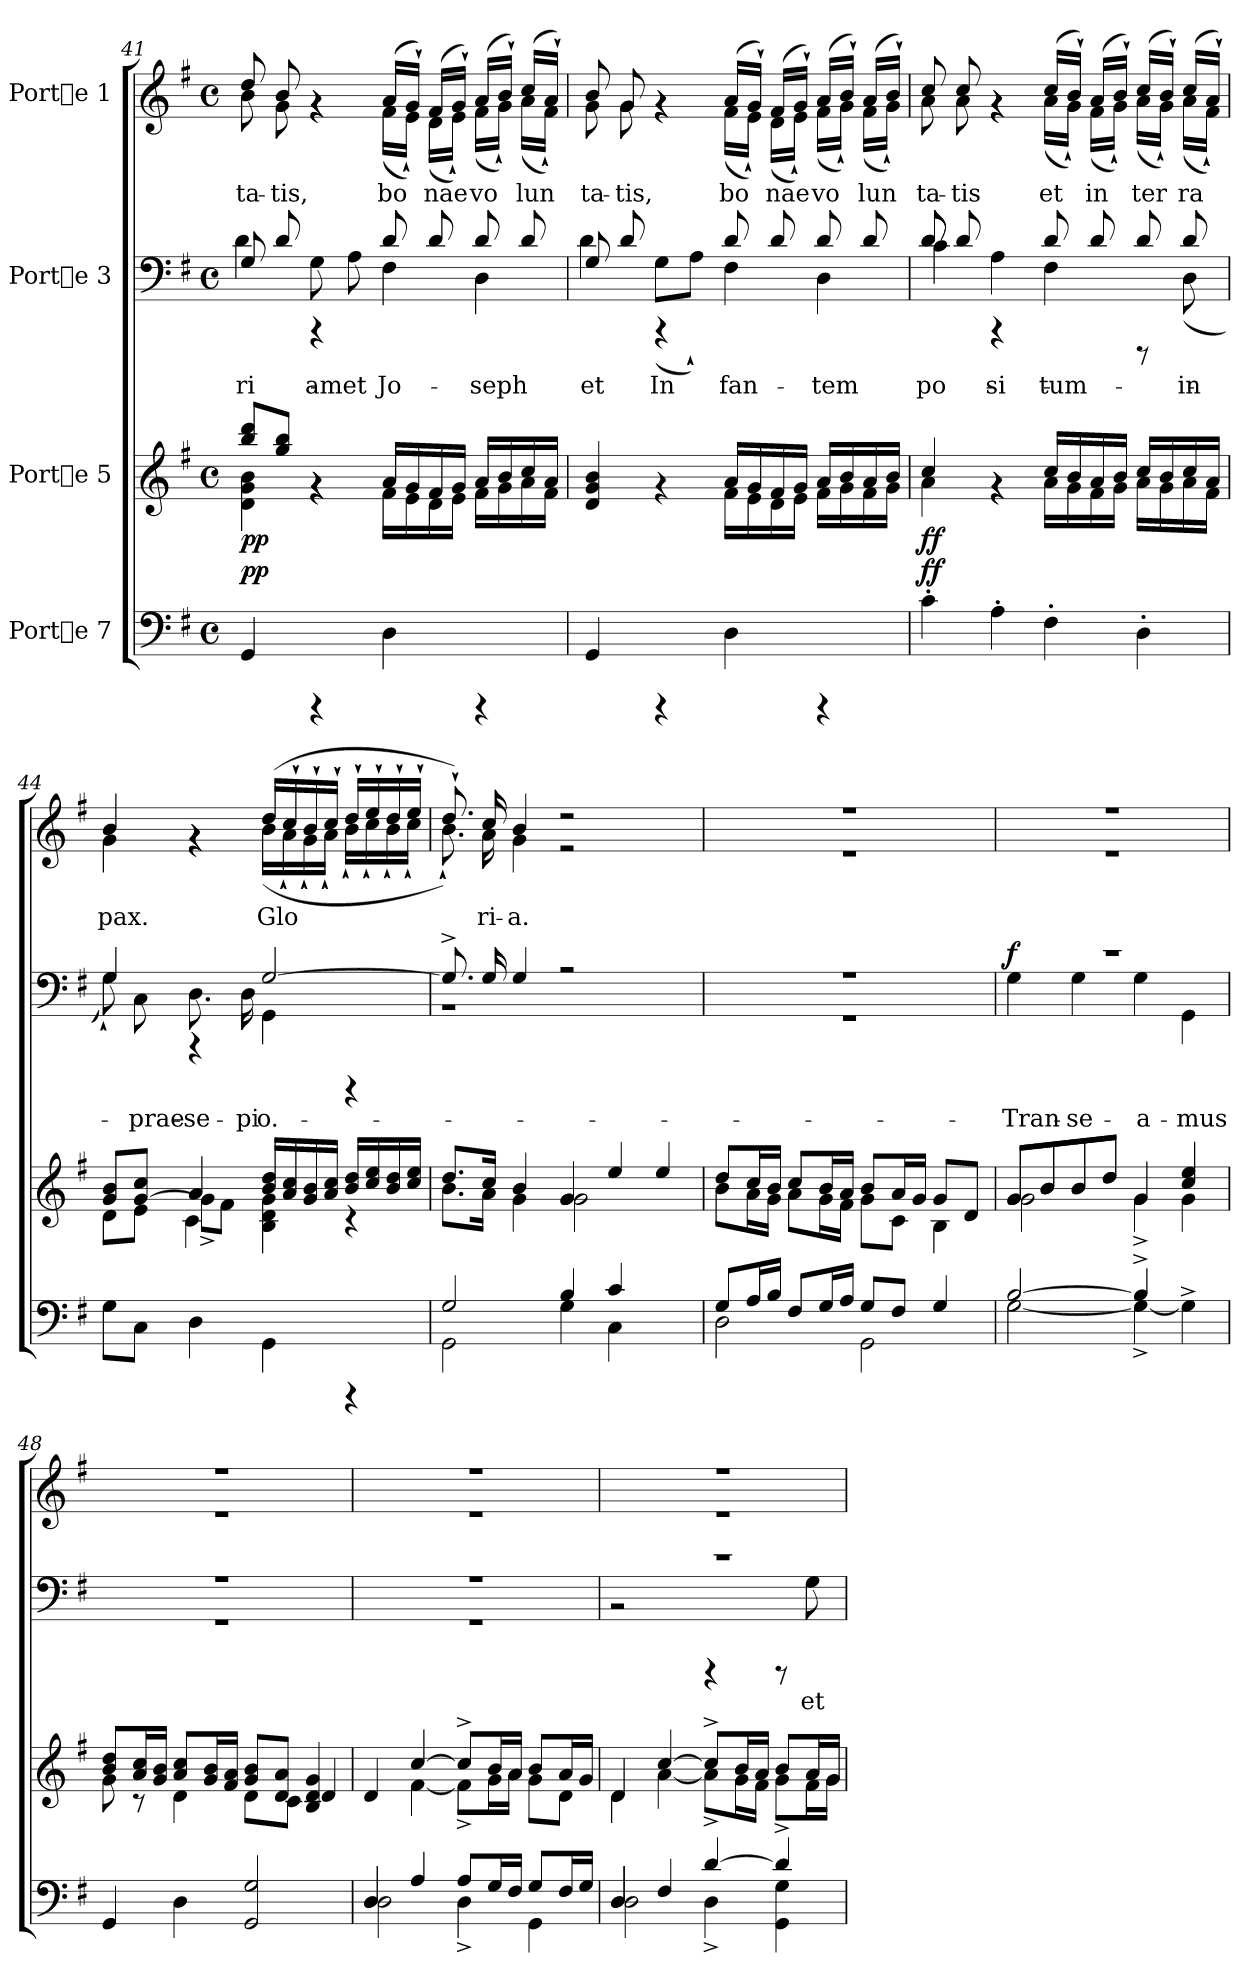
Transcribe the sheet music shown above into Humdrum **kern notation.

**kern	**dynam	**kern	**dynam	**kern	**text	**dynam	**kern	**text
*part4	*part4	*part3	*part3	*part2	*part2	*part2	*part1	*part1
*staff4	*staff4	*staff3	*staff3	*staff2	*staff2	*staff2	*staff1	*staff1
*I"Porte 7	*	*I"Porte 5	*	*I"Porte 3	*	*	*I"Porte 1	*
!!LO:PB:g=z
*clefF4	*	*clefG2	*	*clefF4	*	*	*clefG2	*
*k[f#]	*	*k[f#]	*	*k[f#]	*	*	*k[f#]	*
*G:	*	*G:	*	*G:	*	*	*G:	*
*M4/4	*	*M4/4	*	*M4/4	*	*	*M4/4	*
*met(c)	*	*met(c)	*	*met(c)	*	*	*met(c)	*
=41	=41	=41	=41	=41	=41	=41	=41	=41
*	*	*^	*	*^	*	*	*	*
!	!LO:DY:a	!	!	!	!	!	!LO:LY:b	!	!	!LO:LY:b
*	*	*	*	*	*	*	*	*	*^	*
!	!LO:DY:n=1:b	!	!	!LO:DY:b	!	!	!	!	!	!	!
!	!	!	!	!LO:DY:n=1:b	!	!	!	!	!	!	!
4GG/	p p	8ddd/ 8bb/L	4b\ 4g\ 4d\	p p	8G/	4d\	-ri-	.	8dd/	8b\	-ta-
!	!	!	!	!	!	!	!	!	!	!	!LO:LY:b
.	.	8bb/ 8gg/J	.	.	8d/	.	.	.	8b/	8g\	-tis,
!	!	!	!	!	!	!	!LO:LY:b	!	!	!	!
4rCCC	.	4rf	4rf	.	4rGGG	8G\	-am	.	4rf	4rf	.
!	!	!	!	!	!	!	!LO:LY:b	!	!	!	!
.	.	.	.	.	.	8A\	et	.	.	.	.
!	!	!	!	!	!	!	!LO:LY:b	!	!	!	!LO:LY:b
4D\	.	16a/L	16f#\L	.	8d/	4F#\	Jo-	.	(>16a/L	(>16f#\L	bo-
!	!	!	!	!	!	!	!	!	!	!	!LO:LY:b
.	.	16g/	16e\	.	.	.	.	.	16g`</J)	16e`>\J)	-
!	!	!	!	!	!	!	!	!	!	!	!LO:LY:b
.	.	16f#/	16d\	.	8d/	.	.	.	(>16f#/L	(>16d\L	nae
!	!	!	!	!	!	!	!	!	!	!	!LO:LY:b
.	.	16g/J	16e\J	.	.	.	.	.	16g`</J)	16e`>\J)	.
!	!	!	!	!	!	!	!LO:LY:b	!	!	!	!LO:LY:b
4rCCC	.	16a/L	16f#\L	.	8d/	4D\	-seph	.	(>16a/L	(>16f#\L	vo-
!	!	!	!	!	!	!	!	!	!	!	!LO:LY:b
.	.	16b/	16g\	.	.	.	.	.	16b`</J)	16g`>\J)	-
!	!	!	!	!	!	!	!	!	!	!	!LO:LY:b
.	.	16cc/	16a\	.	8d/	.	.	.	(>16cc/L	(>16a\L	lun-
!	!	!	!	!	!	!	!	!	!	!	!LO:LY:b
.	.	16a/J	16f#\J	.	.	.	.	.	16a`</J)	16f#`>\J)	--
=42	=42	=42	=42	=42	=42	=42	=42	=42	=42	=42	=42
!	!	!	!	!	!	!	!LO:LY:b	!	!	!	!LO:LY:b
4GG/	.	4b/ 4g/ 4d/	2ryy	.	8G/	4d\	et	.	8b/	8g\	-ta-
!	!	!	!	!	!	!	!	!	!	!	!LO:LY:b
.	.	.	.	.	8d/	.	.	.	8g/	8g\	-tis,
!	!	!	!	!	!	!	!LO:LY:b	!	!	!	!
4rCCC	.	4rf	.	.	4rGGG	(>8G\L	In-	.	4rf	4rf	.
!	!	!	!	!	!	!	!LO:LY:b	!	!	!	!
.	.	.	.	.	.	8A`>\J)	-	.	.	.	.
!	!	!	!	!	!	!	!LO:LY:b	!	!	!	!LO:LY:b
4D\	.	16a/L	16f#\L	.	8d/	4F#\	fan-	.	(>16a/L	(>16f#\L	bo-
!	!	!	!	!	!	!	!	!	!	!	!LO:LY:b
.	.	16g/	16e\	.	.	.	.	.	16g`</J)	16e`>\J)	-
!	!	!	!	!	!	!	!	!	!	!	!LO:LY:b
.	.	16f#/	16d\	.	8d/	.	.	.	(>16f#/L	(>16d\L	nae
!	!	!	!	!	!	!	!	!	!	!	!LO:LY:b
.	.	16g/J	16e\J	.	.	.	.	.	16g`</J)	16e`>\J)	.
!	!	!	!	!	!	!	!LO:LY:b	!	!	!	!LO:LY:b
4rCCC	.	16a/L	16f#\L	.	8d/	4D\	-tem	.	(>16a/L	(>16f#\L	vo-
!	!	!	!	!	!	!	!	!	!	!	!LO:LY:b
.	.	16b/	16g\	.	.	.	.	.	16b`</J)	16g`>\J)	-
!	!	!	!	!	!	!	!	!	!	!	!LO:LY:b
.	.	16a/	16f#\	.	8d/	.	.	.	(>16a/L	(>16f#\L	lun-
!	!	!	!	!	!	!	!	!	!	!	!LO:LY:b
.	.	16b/J	16g\J	.	.	.	.	.	16b`</J)	16g`>\J)	--
=43	=43	=43	=43	=43	=43	=43	=43	=43	=43	=43	=43
*	*	*	*	*	*	*^	*	*	*	*	*
!	!LO:DY:a	!	!	!	!	!	!	!LO:LY:b	!	!	!	!LO:LY:b
!	!LO:DY:n=1:b	!	!	!LO:DY:b	!	!	!	!	!	!	!	!
!	!	!	!	!LO:DY:n=1:b	!	!	!	!	!	!	!	!
4c'>\	f f	4cc/	4a\	f f	8d/	4c\	8d/	po-	.	8cc/	8a\	-ta-
!	!	!	!	!	!	!	!	!	!	!	!	!LO:LY:b
.	.	.	.	.	8d/	.	2..ryy	.	.	8cc/	8a\	-tis
!	!	!	!	!	!	!	!	!LO:LY:b	!	!	!	!
4A'>\	.	4rf	4rf	.	4rGGG	4A\	.	-si-	.	4rf	4rf	.
!	!	!	!	!	!	!	!	!LO:LY:b	!	!	!	!LO:LY:b
4F#'>\	.	16cc/L	16a\L	.	8d/	4F#\	.	-tum	.	(>16cc/L	(>16a\L	et
!	!	!	!	!	!	!	!	!	!	!	!	!LO:LY:b
.	.	16b/	16g\	.	.	.	.	.	.	16b`</J)	16g`>\J)	.
!	!	!	!	!	!	!	!	!	!	!	!	!LO:LY:b
.	.	16a/	16f#\	.	8d/	.	.	.	.	(>16a/L	(>16f#\L	in
!	!	!	!	!	!	!	!	!	!	!	!	!LO:LY:b
.	.	16b/J	16g\J	.	.	.	.	.	.	16b`</J)	16g`>\J)	.
!	!	!	!	!	!	!	!	!	!	!	!	!LO:LY:b
4D'>\	.	16cc/L	16a\L	.	8d/	8rCCC	.	.	.	(>16cc/L	(>16a\L	ter-
!	!	!	!	!	!	!	!	!	!	!	!	!LO:LY:b
.	.	16b/	16g\	.	.	.	.	.	.	16b`</J)	16g`>\J)	-
!	!	!	!	!	!	!	!	!LO:LY:b	!	!	!	!LO:LY:b
.	.	16cc/	16a\	.	8d/	(>8D\	.	in	.	(>16cc/L	(>16a\L	ra
!	!	!	!	!	!	!	!	!	!	!	!	!LO:LY:b
.	.	16a/J	16f#\J	.	.	.	.	.	.	16a`</J)	16f#`>\J)	.
*	*	*	*	*	*	*v	*v	*	*	*	*	*
!!LO:LB:g=z	!!
=44	=44	=44	=44	=44	=44	=44	=44	=44	=44	=44	=44
*	*	*	*^	*	*	*	*	*	*	*	*
!	!	!	!	!	!	!	!	!LO:LY:b	!	!	!	!LO:LY:b
8G\L	.	8b/ 8g/L	4ryy	8d\L	.	4G/	8G`>\)	.	.	4b/	4g\	pax.
!	!	!	!	!	!	!	!	!LO:LY:b	!	!	!	!
8C\J	.	8cc/ [<8g/J	.	8e\J	.	.	8C\	prae-	.	.	.	.
!	!	!	!	!	!	!	!	!LO:LY:b	!	!	!	!
4D\	.	4a/	8g^>\L]	4c\	.	4rGGG	8.D\	-se-	.	4rf	4rf	.
.	.	.	8f#\J	.	.	.	.	.	.	.	.	.
!	!	!	!	!	!	!	!	!LO:LY:b	!	!	!	!
.	.	.	.	.	.	.	16D\	-pi-	.	.	.	.
!	!	!	!	!	!	!	!	!LO:LY:b	!	!	!	!LO:LY:b
4GG\	.	16dd/ 16b/L	2ryy	4g\ 4d\ 4B\	.	[<2G/	4GG\	-o.	.	(>16dd/L	(>16b\L	Glo-
!	!	!	!	!	!	!	!	!	!	!	!	!LO:LY:b
.	.	16cc/ 16a/	.	.	.	.	.	.	.	16cc`</	16a`>\	--
!	!	!	!	!	!	!	!	!	!	!	!	!LO:LY:b
.	.	16b/ 16g/	.	.	.	.	.	.	.	16b`</	16g`>\	--
!	!	!	!	!	!	!	!	!	!	!	!	!LO:LY:b
.	.	16cc/ 16a/J	.	.	.	.	.	.	.	16cc`</J	16a`>\J	--
!	!	!	!	!	!	!	!	!	!	!	!	!LO:LY:b
4rCCC	.	16dd/ 16b/L	.	4rc	.	.	4rGGGG	.	.	16dd`</L	16b`>\L	--
!	!	!	!	!	!	!	!	!	!	!	!	!LO:LY:b
.	.	16ee/ 16cc/	.	.	.	.	.	.	.	16ee`</	16cc`>\	--
!	!	!	!	!	!	!	!	!	!	!	!	!LO:LY:b
.	.	16dd/ 16b/	.	.	.	.	.	.	.	16dd`</	16b`>\	--
!	!	!	!	!	!	!	!	!	!	!	!	!LO:LY:b
.	.	16ee/ 16cc/J	.	.	.	.	.	.	.	16ee`</J	16cc`>\J	--
=45	=45	=45	=45	=45	=45	=45	=45	=45	=45	=45	=45	=45
*^	*	*	*	*	*	*	*	*	*	*	*	*
!	!	!	!	!	!	!	!	!	!	!	!	!	!LO:LY:b
2G/	2GG\	.	8.dd/L	8.b\L	2ryy	.	8.G^</]	1r	.	.	8.dd`</)	8.b`>\)	-
!	!	!	!	!	!	!	!	!	!	!	!	!	!LO:LY:b
.	.	.	16cc/J	16a\J	.	.	16G/	.	.	.	16cc/	16a\	ri-
!	!	!	!	!	!	!	!	!	!	!	!	!	!LO:LY:b
.	.	.	4b/	4g\	.	.	4G/	.	.	.	4b/	4g\	-a.
4B/	4G\	.	4g/	2g\	4g/	.	2r	.	.	.	2r	2r	.
4c/	4C\	.	4ee/	.	2ryy	.	.	.	.	.	.	.	.
4ryy	4ryy	.	4ryy	4ee/	.	.	4ryy	4ryy	.	.	4ryy	4ryy	.
*	*	*	*	*v	*v	*	*	*	*	*	*	*	*
=46	=46	=46	=46	=46	=46	=46	=46	=46	=46	=46	=46	=46
8G/L	2D\	.	8dd/L	8b\L	.	1r	1r	.	.	1r	1r	.
16A/	.	.	16cc/	16a\	.	.	.	.	.	.	.	.
16B/J	.	.	16b/J	16g\J	.	.	.	.	.	.	.	.
8F#/L	.	.	8cc/L	8a\L	.	.	.	.	.	.	.	.
16G/	.	.	16b/	16g\	.	.	.	.	.	.	.	.
16A/J	.	.	16a/J	16f#\J	.	.	.	.	.	.	.	.
8G/L	2GG\	.	8b/L	8g\L	.	.	.	.	.	.	.	.
8F#/J	.	.	16a/	8c\J	.	.	.	.	.	.	.	.
.	.	.	16g/J	.	.	.	.	.	.	.	.	.
4G/	.	.	8g/L	4B\	.	.	.	.	.	.	.	.
.	.	.	8d/J	.	.	.	.	.	.	.	.	.
=47	=47	=47	=47	=47	=47	=47	=47	=47	=47	=47	=47	=47
*	*	*	*	*^	*	*	*	*	*	*	*	*
!	!	!	!	!	!	!	!	!	!LO:LY:b	!LO:DY:a	!	!	!
[<2B/	[>2G\	.	8g/L	(>2g\	8g/L)	.	1r	4G\	Tran-	f	1r	1r	.
.	.	.	8b/	.	8b/	.	.	.	.	.	.	.	.
!	!	!	!	!	!	!	!	!	!LO:LY:b	!	!	!	!
.	.	.	8b/	.	8b/	.	.	4G\	-se-	.	.	.	.
.	.	.	8dd/J	.	8dd/J	.	.	.	.	.	.	.	.
!	!	!	!	!	!	!	!	!	!LO:LY:b	!	!	!	!
4B^</]	4G^>\_>	.	4g/	4g^>\	2ryy	.	.	4G\	-a-	.	.	.	.
!	!	!	!	!	!	!	!	!	!LO:LY:b	!	!	!	!
4ryy	4G^>\]	.	4ee/ 4cc/	4g\	.	.	.	4GG\	-mus	.	.	.	.
*v	*v	*	*	*	*	*	*	*	*	*	*	*	*
*	*	*	*v	*v	*	*	*	*	*	*	*	*
!!LO:LB:g=z	!!
=48	=48	=48	=48	=48	=48	=48	=48	=48	=48	=48	=48
4GG/	.	8dd/ 8b/L	8g\	.	1r	1r	.	.	1r	1r	.
.	.	16cc/ 16a/	8rc	.	.	.	.	.	.	.	.
.	.	16b/ 16g/J	.	.	.	.	.	.	.	.	.
4D\	.	8cc/ 8a/L	4d\	.	.	.	.	.	.	.	.
.	.	16b/ 16g/	.	.	.	.	.	.	.	.	.
.	.	16a/ 16f#/J	.	.	.	.	.	.	.	.	.
2G/ 2GG/	.	8b/ 8g/L	8d\L	.	.	.	.	.	.	.	.
.	.	8a/ 8d/J	8c\J	.	.	.	.	.	.	.	.
.	.	4g/ 4d/ 4B/	4d/	.	.	.	.	.	.	.	.
=49	=49	=49	=49	=49	=49	=49	=49	=49	=49	=49	=49
*^	*	*	*	*	*	*	*	*	*	*	*
*	*^	*	*	*	*	*	*	*	*	*	*	*
4D/	(>2D\	4D/)	.	4d/	4ryy	.	1r	1r	.	.	1r	1r	.
4A/	.	2.ryy	.	[<4cc/	[>4f#\	.	.	.	.	.	.	.	.
8A/L	4D^>\	.	.	8cc^</L]	8f#^>\L]	.	.	.	.	.	.	.	.
16G/	.	.	.	16b/	16g\	.	.	.	.	.	.	.	.
16F#/J	.	.	.	16a/J	16a\J	.	.	.	.	.	.	.	.
8G/L	4GG\	.	.	8b/L	8g\L	.	.	.	.	.	.	.	.
16F#/	.	.	.	16a/	8d\J	.	.	.	.	.	.	.	.
16G/J	.	.	.	16g/J	.	.	.	.	.	.	.	.	.
=50	=50	=50	=50	=50	=50	=50	=50	=50	=50	=50	=50	=50	=50
!	!	!	!LO:DY:a	!	!	!	!	!	!	!	!	!	!
!	!	!	!LO:DY:n=1:b	!	!	!LO:DY:b	!	!	!	!	!	!	!
!	!	!	!	!	!	!LO:DY:n=1:b	!	!	!	!	!	!	!
4D/	(>2D\	4D/)	mf mf	4d/	4d\	mf mf	1r	2r	.	.	1r	1r	.
4F#/	.	2.ryy	.	[<4cc/	[>4a\	.	.	.	.	.	.	.	.
[<4d/	4D^>\	.	.	8cc^</L]	8a^>\L]	.	.	4rCCC	.	.	.	.	.
.	.	.	.	16b/	16g\	.	.	.	.	.	.	.	.
.	.	.	.	16a/J	16f#\J	.	.	.	.	.	.	.	.
4d^</]	4G\ 4GG\	.	.	8b/L	8g\L	.	.	8rCCC	.	.	.	.	.
!	!	!	!	!	!	!	!	!	!LO:LY:b	!	!	!	!
.	.	.	.	16a/	16f#\	.	.	8G\	et	.	.	.	.
.	.	.	.	16g/J	16g\J	.	.	.	.	.	.	.	.
*v	*v	*v	*	*	*	*	*v	*v	*	*	*v	*v	*
*	*	*v	*v	*	*	*	*	*	*
=	=	=	=	=	=	=	=	=
*-	*-	*-	*-	*-	*-	*-	*-	*-
